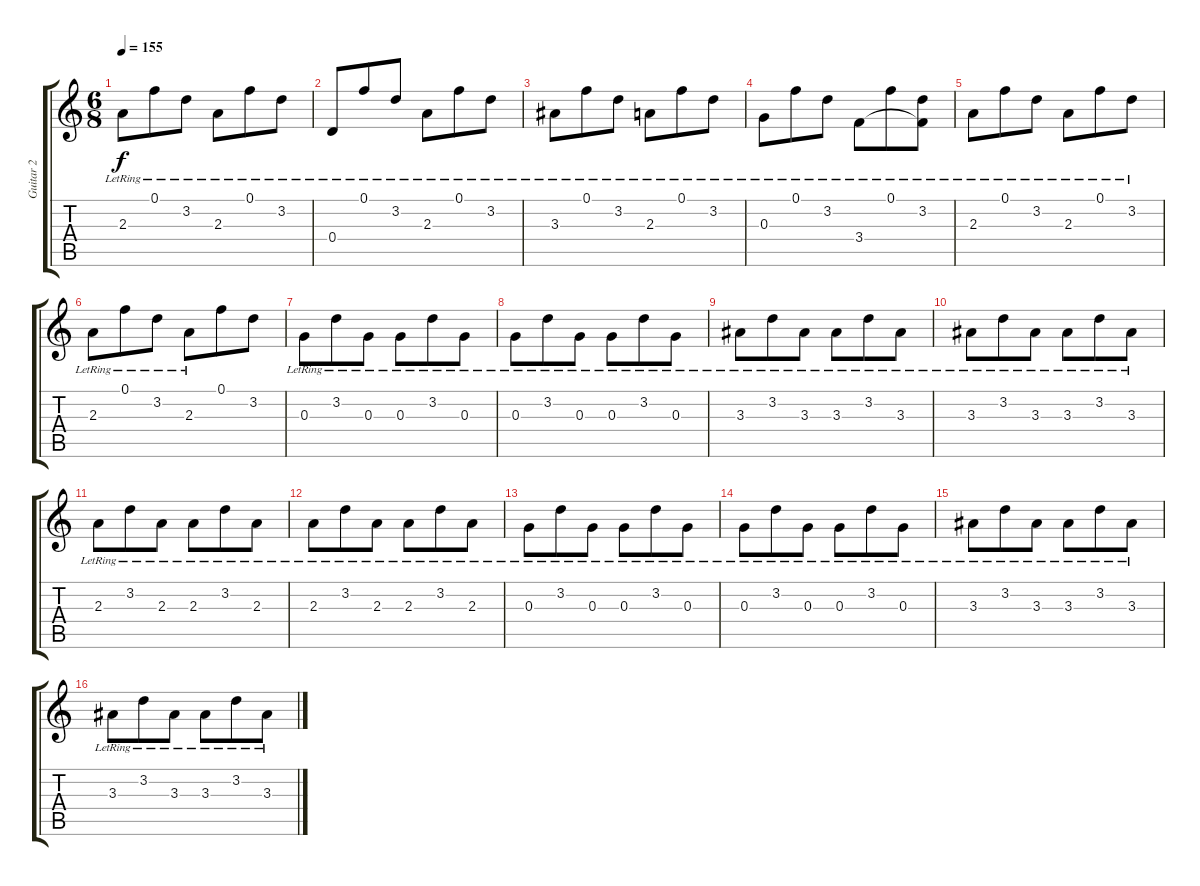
\track ("Guitar 2" "Guitar 2") {instrument acousticguitarsteel}
\staff {score tabs}
\tuning (F4 B3 G3 D3 A2 E2) {hide}
\ts (6 8)
\tempo 155
\clef g2
\ks c
2.3{lr}.8{dy f} 0.1{lr}.8 3.2{lr}.8 2.3{lr}.8 0.1{lr}.8 3.2{lr}.8 |
0.4{lr}.8 0.1{lr}.8 3.2{lr}.8 2.3{lr}.8 0.1{lr}.8 3.2{lr}.8 |
3.3{lr}.8 0.1{lr}.8 3.2{lr}.8 2.3{lr}.8 0.1{lr}.8 3.2{lr}.8 |
0.3{lr}.8 0.1{lr}.8 3.2{lr}.8 3.4{lr}.8 0.1{lr}.8 (3.2{lr} 3.4{t}).8 |
2.3{lr}.8 0.1{lr}.8 3.2{lr}.8 2.3{lr}.8 0.1{lr}.8 3.2{lr}.8 |
2.3{lr}.8 0.1{lr}.8 3.2{lr}.8 2.3{lr}.8 0.1.8 3.2.8 |
0.3{lr}.8 3.2{lr}.8 0.3{lr}.8 0.3{lr}.8 3.2{lr}.8 0.3{lr}.8 |
0.3{lr}.8 3.2{lr}.8 0.3{lr}.8 0.3{lr}.8 3.2{lr}.8 0.3{lr}.8 |
3.3{lr}.8 3.2{lr}.8 3.3{lr}.8 3.3{lr}.8 3.2{lr}.8 3.3{lr}.8 |
3.3{lr}.8 3.2{lr}.8 3.3{lr}.8 3.3{lr}.8 3.2{lr}.8 3.3{lr}.8 |
2.3{lr}.8 3.2{lr}.8 2.3{lr}.8 2.3{lr}.8 3.2{lr}.8 2.3{lr}.8 |
2.3{lr}.8 3.2{lr}.8 2.3{lr}.8 2.3{lr}.8 3.2{lr}.8 2.3{lr}.8 |
0.3{lr}.8 3.2{lr}.8 0.3{lr}.8 0.3{lr}.8 3.2{lr}.8 0.3{lr}.8 |
0.3{lr}.8 3.2{lr}.8 0.3{lr}.8 0.3{lr}.8 3.2{lr}.8 0.3{lr}.8 |
3.3{lr}.8 3.2{lr}.8 3.3{lr}.8 3.3{lr}.8 3.2{lr}.8 3.3{lr}.8 |
3.3{lr}.8 3.2{lr}.8 3.3{lr}.8 3.3{lr}.8 3.2{lr}.8 3.3{lr}.8
